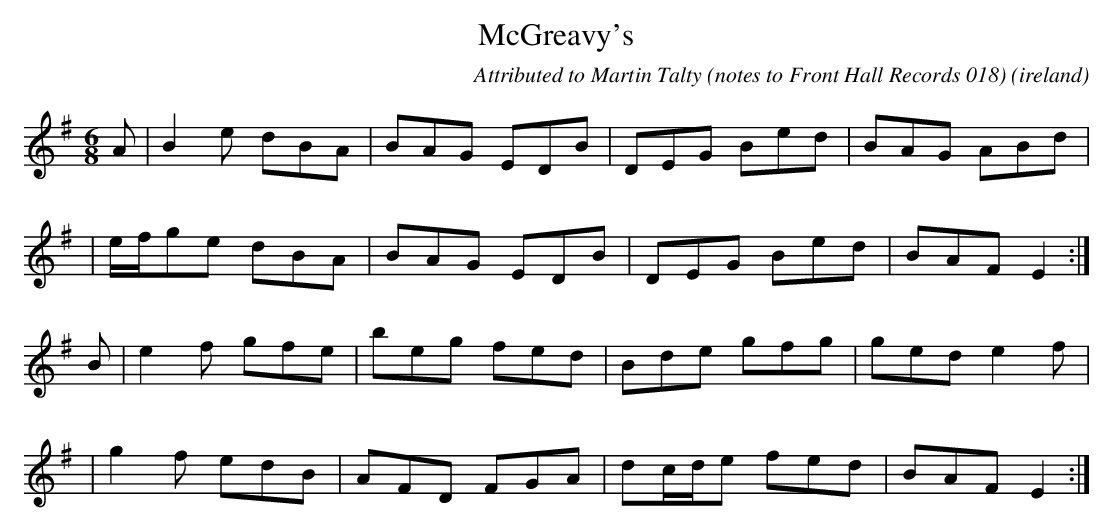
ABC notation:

X:1
T: McGreavy's
O:ireland
C: Attributed to Martin Talty (notes to Front Hall Records 018)
M: 6/8
K: G
A|B2e dBA|BAG EDB|DEG Bed|BAG ABd|
|e/f/ge dBA|BAG EDB|DEG Bed|BAF E2:|
B|e2f gfe|beg fed|Bde gfg|ged e2f|
|g2f edB|AFD FGA|dc/d/e fed|BAF E2:|
